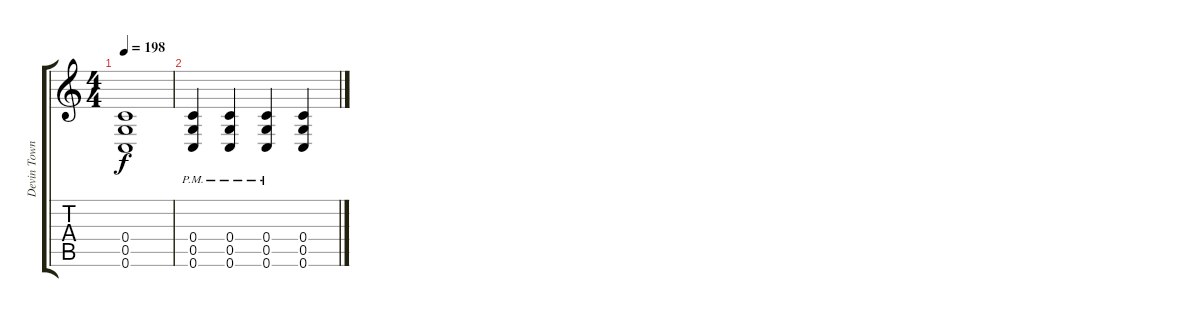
\track ("Devin Townsend" "Devin Town") {instrument distortionguitar}
\staff {score tabs}
\tuning (E4 C4 G3 C3 G2 C2) {hide}
\ts (4 4)
\tempo 198
\clef g2
\ks c
(0.4 0.5 0.6).1{dy f} |
(0.4{pm} 0.5{pm} 0.6{pm}).4 (0.4{pm} 0.5{pm} 0.6{pm}).4 (0.4{pm} 0.5{pm} 0.6{pm}).4 (0.4 0.5 0.6).4
